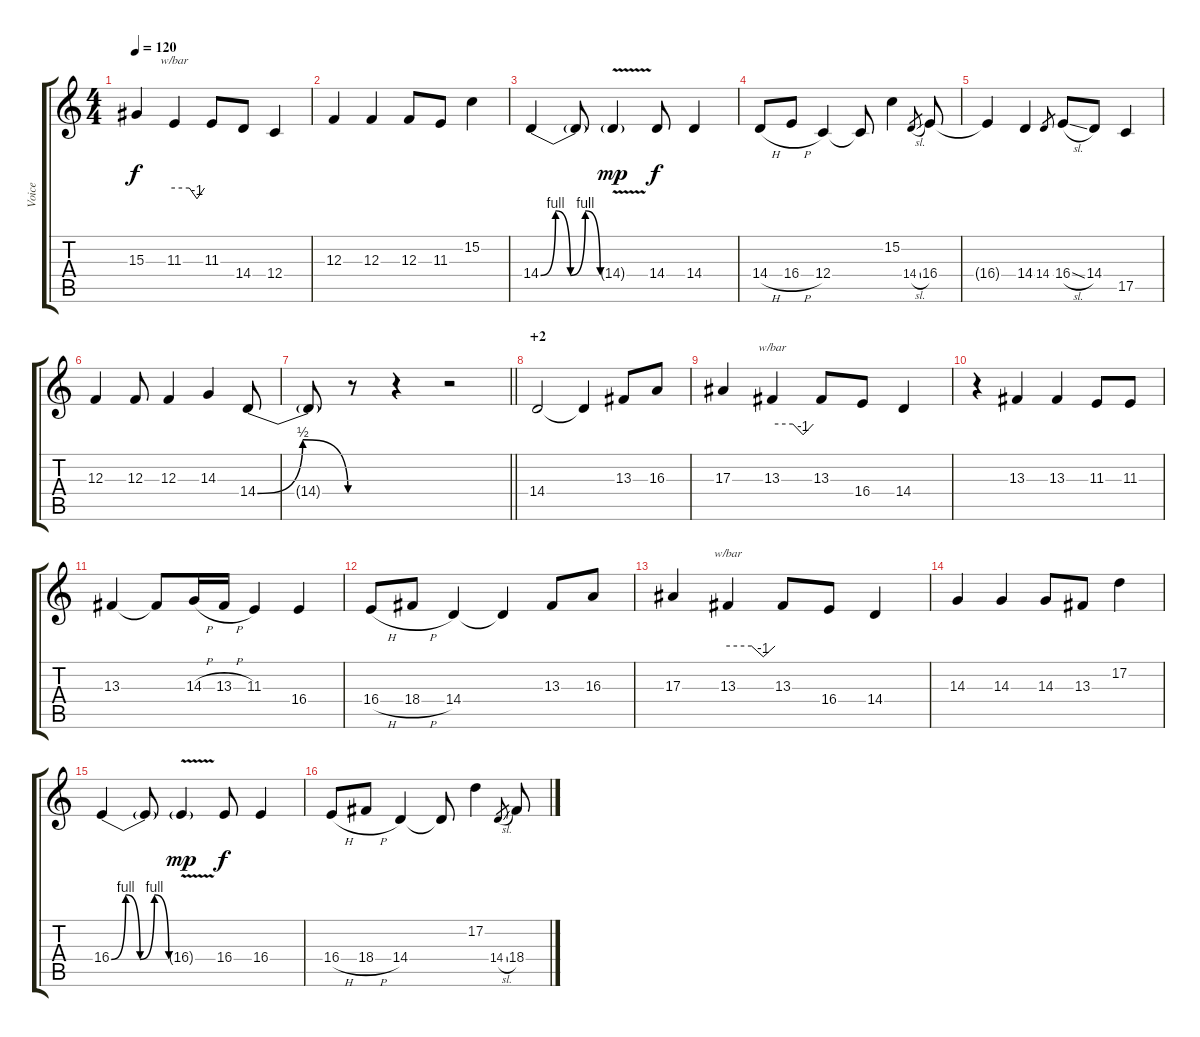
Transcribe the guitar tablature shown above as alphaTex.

\track ("Voice" "Voice") {instrument synthvoice}
\staff {score tabs}
\tuning (D4 A3 F3 C3 G2 D2) {hide}
\ts (4 4)
\tempo 120
\clef g2
\ks c
15.3.4{dy f} 11.3.4{tbe (custom default 0 0 30 0 45 -4 60 0)} 11.3.8 14.4.8 12.4.4 |
12.3.4 12.3.4 12.3.8 11.3.8 15.2.4 |
14.4{be (custom 0 0 15 4 30 0 45 4 60 0)}.4 14.4{t}.8 14.4{v g}.4{dy mp} 14.4.8{dy f} 14.4.4 |
14.4{h}.8 16.4{h}.8 12.4.4 12.4{t}.8 15.2.4 14.4{sl}.8{gr} 16.4.8 |
16.4{t}.4 14.4.4 14.4.8{gr} 16.4{sl}.8 14.4.8 17.5.4 |
12.3.4 12.3.8 12.3.4 14.3.4 14.4{be (bendrelease 0 0 30 2 30 2 60 0)}.8 |
\barLineRight lightlight
14.4{t}.8 r.8 r.4 r.2 |
\section ("" "+2")
14.4.2 14.4{t}.4 13.3.8 16.3.8 |
17.3.4 13.3.4{tbe (custom default 0 0 30 0 45 -4 60 0)} 13.3.8 16.4.8 14.4.4 |
r.4 13.3.4 13.3.4 11.3.8 11.3.8 |
13.3.4 13.3{t}.8 14.3{h}.16 13.3{h}.16 11.3.4 16.4.4 |
16.4{h}.8 18.4{h}.8 14.4.4 14.4{t}.4 13.3.8 16.3.8 |
17.3.4 13.3.4{tbe (custom default 0 0 30 0 45 -4 60 0)} 13.3.8 16.4.8 14.4.4 |
14.3.4 14.3.4 14.3.8 13.3.8 17.2.4 |
16.4{be (custom 0 0 15 4 30 0 45 4 60 0)}.4 16.4{t}.8 16.4{v g}.4{dy mp} 16.4.8{dy f} 16.4.4 |
16.4{h}.8 18.4{h}.8 14.4.4 14.4{t}.8 17.2.4 14.4{sl}.8{gr} 18.4.8
